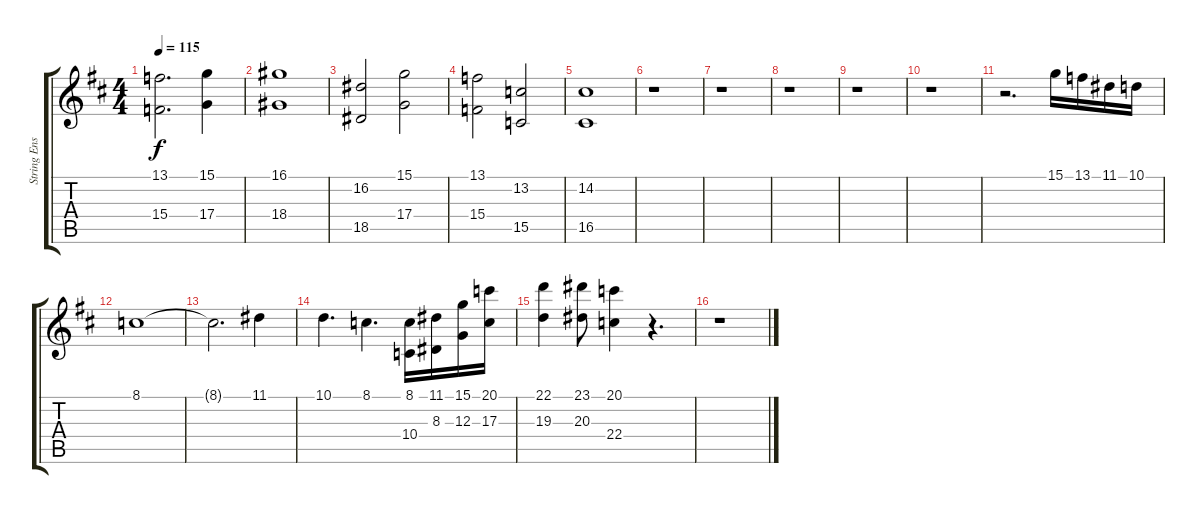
\track ("String Ensemble 2" "String Ens") {instrument stringensemble1}
\staff {score tabs}
\tuning (E4 B3 G3 D3 A2 E2) {hide}
\ts (4 4)
\tempo 115
\clef g2
\ks bminor
(13.1 15.4).2{d dy f} (15.1 17.4).4 |
(16.1 18.4).1 |
(16.2 18.5).2 (15.1 17.4).2 |
(13.1 15.4).2 (13.2 15.5).2 |
(14.2 16.5).1 |
r.1 |
r.1 |
r.1 |
r.1 |
r.1 |
r.2{d} 15.1.16 13.1.16 11.1.16 10.1.16 |
8.1.1 |
8.1{t}.2{d} 11.1.4 |
10.1.4{d} 8.1.4{d} (8.1 10.4).16 (11.1 8.3).16 (15.1 12.3).16 (20.1 17.3).16 |
(22.1 19.3).4 (23.1 20.3).8 (20.1 22.4).4 r.4{d} |
r.1
